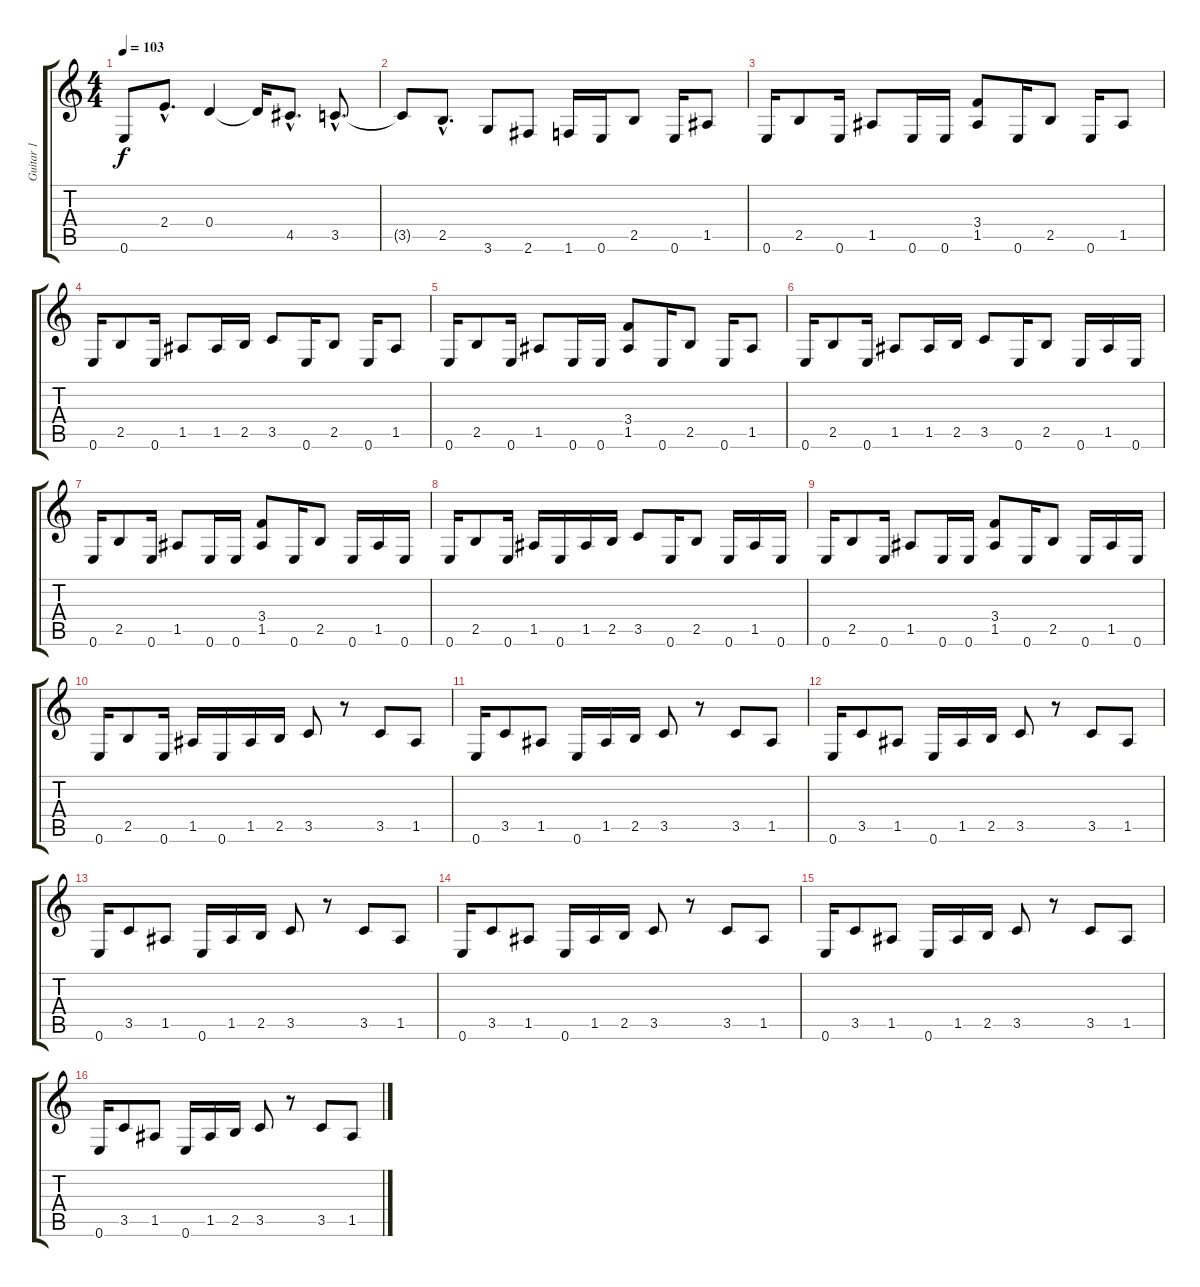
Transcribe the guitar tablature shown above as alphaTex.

\track ("Guitar 1" "Guitar 1") {instrument distortionguitar}
\staff {score tabs}
\tuning (E4 B3 G3 D3 A2 E2) {hide}
\ts (4 4)
\tempo 103
\clef g2
\ks c
0.6{t}.8{dy f} 2.4{hac}.8{d} 0.4.4 0.4{t}.16 4.5{hac}.8{d} 3.5{hac}.8{d} |
3.5{t}.8 2.5{hac}.8{d} 3.6.8 2.6.8 1.6.16 0.6.16 2.5.8 0.6.16 1.5.8 |
0.6.16 2.5.8 0.6.16 1.5.8 0.6.16 0.6.16 (3.4 1.5).8 0.6.16 2.5.8 0.6.16 1.5.8 |
0.6.16 2.5.8 0.6.16 1.5.8 1.5.16 2.5.16 3.5.8 0.6.16 2.5.8 0.6.16 1.5.8 |
0.6.16 2.5.8 0.6.16 1.5.8 0.6.16 0.6.16 (3.4 1.5).8 0.6.16 2.5.8 0.6.16 1.5.8 |
0.6.16 2.5.8 0.6.16 1.5.8 1.5.16 2.5.16 3.5.8 0.6.16 2.5.8 0.6.16 1.5.16 0.6.16 |
0.6.16 2.5.8 0.6.16 1.5.8 0.6.16 0.6.16 (3.4 1.5).8 0.6.16 2.5.8 0.6.16 1.5.16 0.6.16 |
0.6.16 2.5.8 0.6.16 1.5.16 0.6.16 1.5.16 2.5.16 3.5.8 0.6.16 2.5.8 0.6.16 1.5.16 0.6.16 |
0.6.16 2.5.8 0.6.16 1.5.8 0.6.16 0.6.16 (3.4 1.5).8 0.6.16 2.5.8 0.6.16 1.5.16 0.6.16 |
0.6.16 2.5.8 0.6.16 1.5.16 0.6.16 1.5.16 2.5.16 3.5.8 r.8 3.5.8 1.5.8 |
0.6.16 3.5.8 1.5.8 0.6.16 1.5.16 2.5.16 3.5.8 r.8 3.5.8 1.5.8 |
0.6.16 3.5.8 1.5.8 0.6.16 1.5.16 2.5.16 3.5.8 r.8 3.5.8 1.5.8 |
0.6.16 3.5.8 1.5.8 0.6.16 1.5.16 2.5.16 3.5.8 r.8 3.5.8 1.5.8 |
0.6.16 3.5.8 1.5.8 0.6.16 1.5.16 2.5.16 3.5.8 r.8 3.5.8 1.5.8 |
0.6.16 3.5.8 1.5.8 0.6.16 1.5.16 2.5.16 3.5.8 r.8 3.5.8 1.5.8 |
0.6.16 3.5.8 1.5.8 0.6.16 1.5.16 2.5.16 3.5.8 r.8 3.5.8 1.5.8
